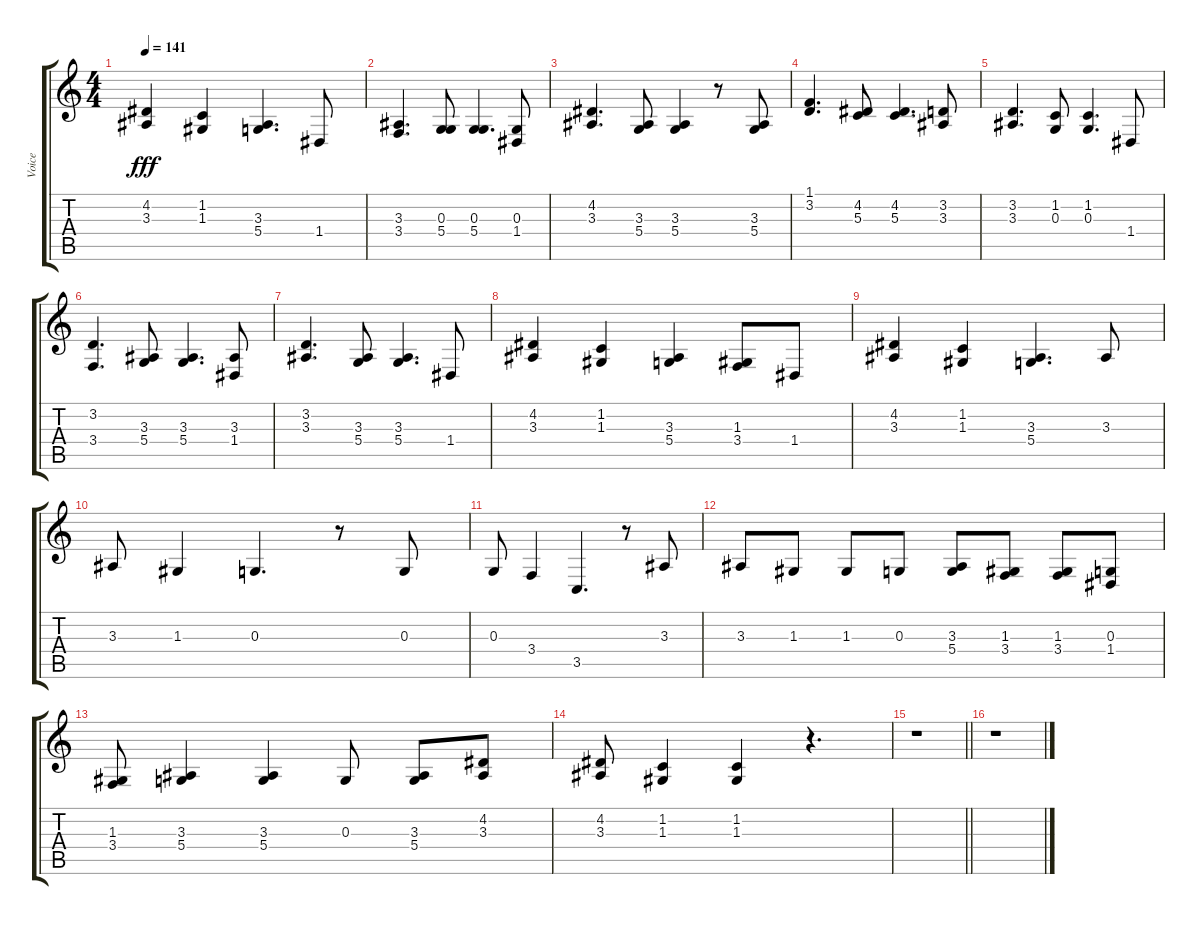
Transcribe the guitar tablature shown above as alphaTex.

\track ("Voice" "Voice") {instrument oboe}
\staff {score tabs}
\tuning (E4 B3 G3 D3 A2 E2) {hide}
\ts (4 4)
\tempo 141
\clef g2
\ks c
(4.2 3.3).4{dy fff} (1.2 1.3).4 (3.3 5.4).4{d} 1.4.8 |
(3.3 3.4).4{d} (0.3 5.4).8 (0.3 5.4).4{d} (0.3 1.4).8 |
(4.2 3.3).4{d} (3.3 5.4).8 (3.3 5.4).4 r.8 (3.3 5.4).8 |
(1.1 3.2).4{d} (4.2 5.3).8 (4.2 5.3).4{d} (3.2 3.3).8 |
(3.2 3.3).4{d} (1.2 0.3).8 (1.2 0.3).4{d} 1.4.8 |
(3.2 3.4).4{d} (3.3 5.4).8 (3.3 5.4).4{d} (3.3 1.4).8 |
(3.2 3.3).4{d} (3.3 5.4).8 (3.3 5.4).4{d} 1.4.8 |
(4.2 3.3).4 (1.2 1.3).4 (3.3 5.4).4 (1.3 3.4).8 1.4.8 |
(4.2 3.3).4 (1.2 1.3).4 (3.3 5.4).4{d} 3.3.8 |
3.3.8 1.3.4 0.3.4{d} r.8 0.3.8 |
0.3.8 3.4.4 3.5.4{d} r.8 3.3.8 |
3.3.8 1.3.8 1.3.8 0.3.8 (3.3 5.4).8 (1.3 3.4).8 (1.3 3.4).8 (0.3 1.4).8 |
(1.3 3.4).8 (3.3 5.4).4 (3.3 5.4).4 0.3.8 (3.3 5.4).8 (4.2 3.3).8 |
(4.2 3.3).8 (1.2 1.3).4 (1.2 1.3).4 r.4{d} |
\barLineRight lightlight
r.1 |
r.1
